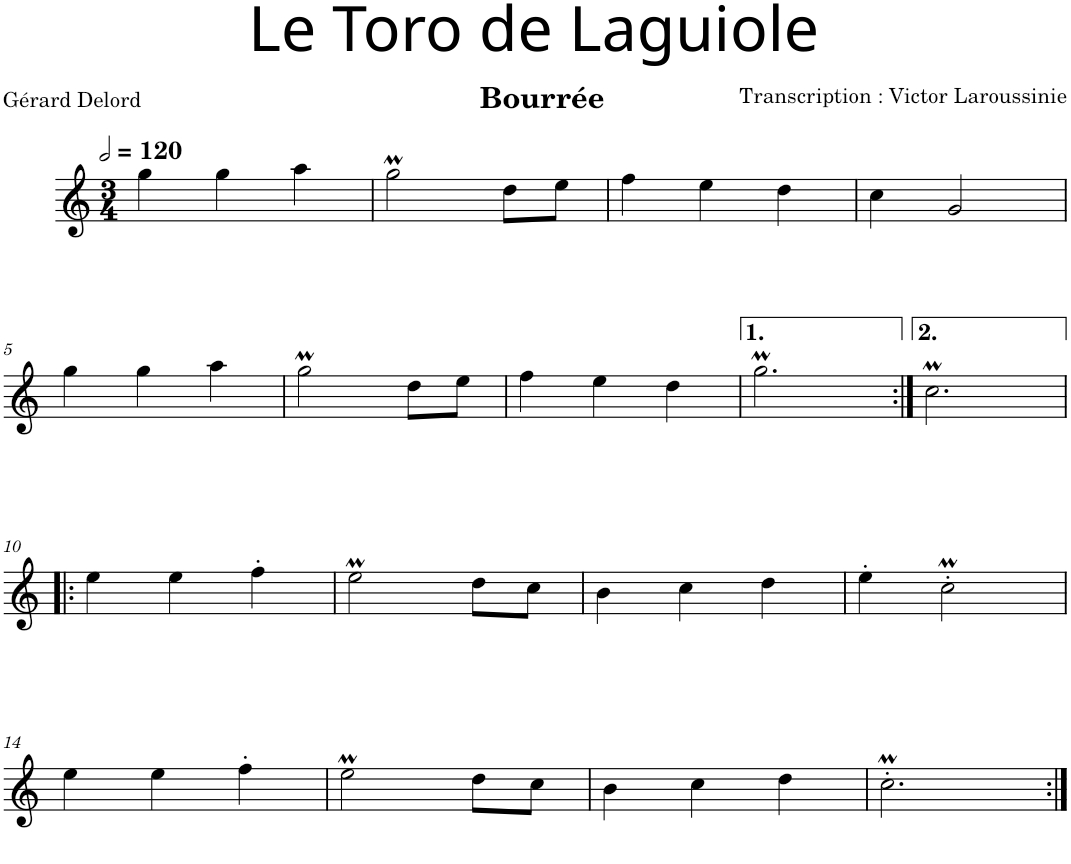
**kern
*part1
*staff1
*I"Violon
*I'Vln.
*clefG2
*k[]
*M3/4
*MM240
=1
4gg\
4gg\
4aa\
=2
2ggM\
8dd\L
8ee\J
=3
4ff\
4ee\
4dd\
=4
4cc\
2g/
!!LO:LB:g=z
=5
4gg\
4gg\
4aa\
=6
2ggM\
8dd\L
8ee\J
=7
4ff\
4ee\
4dd\
=8
2.ggM\
=9:|!
2.ccM\
!!LO:LB:g=z
=10!|:
4ee\
4ee\
4ff'\
=11
2eem\
8dd\L
8cc\J
=12
4b\
4cc\
4dd\
=13
4ee'\
2ccM'\
!!LO:LB:g=z
=14
4ee\
4ee\
4ff'\
=15
2eem\
8dd\L
8cc\J
=16
4b\
4cc\
4dd\
=17
2.ccM'\
=:|!
*-
